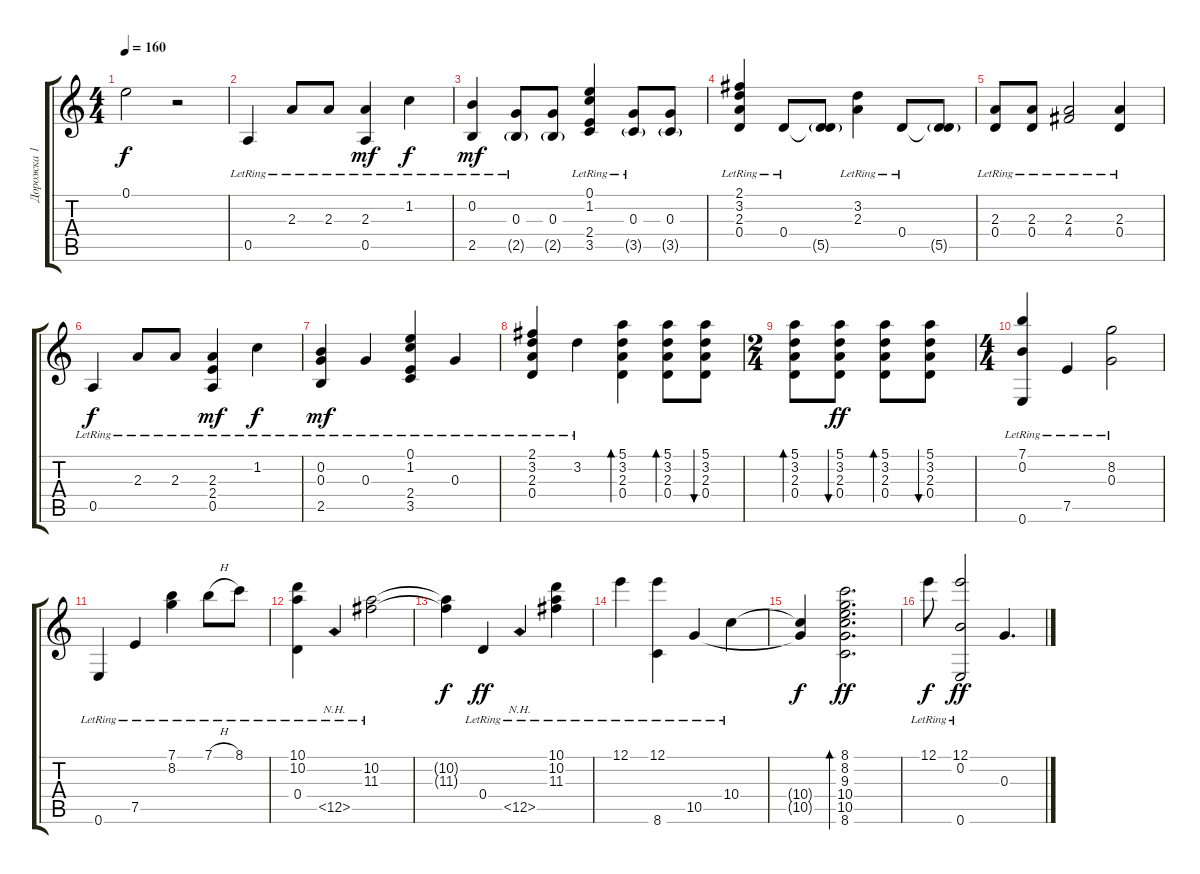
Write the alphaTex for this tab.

\track ("Дорожка 1" "Дорожка 1") {instrument acousticguitarsteel}
\staff {score tabs}
\tuning (E4 B3 G3 D3 A2 E2) {hide}
\ts (4 4)
\tempo 160
\clef g2
\ks c
0.1{t}.2{dy f} r.2 |
0.5{lr}.4 2.3{lr}.8 2.3{lr}.8 (2.3{lr} 0.5{lr}).4{dy mf} 1.2{lr}.4{dy f} |
(0.2{lr} 2.5{lr}).4{dy mf} (0.3{lr} 2.5{g}).8 (0.3 2.5{g}).8 (0.1{lr} 1.2{lr} 2.4{lr} 3.5{lr}).4 (0.3{lr} 3.5{g}).8 (0.3 3.5{g}).8 |
(2.1{lr} 3.2{lr} 2.3{lr} 0.4{lr}).4 0.4{lr}.8 (0.4{t} 5.5{g}).8 (3.2{lr} 2.3{lr}).4 0.4{lr}.8 (0.4{t} 5.5{g}).8 |
(2.3{lr} 0.4{lr}).8 (2.3{lr} 0.4{lr}).8 (2.3{lr} 4.4{lr}).2 (2.3{lr} 0.4{lr}).4 |
0.5{lr}.4{dy f} 2.3{lr}.8 2.3{lr}.8 (2.3{lr} 2.4 0.5{lr}).4{dy mf} 1.2{lr}.4{dy f} |
(0.2{lr} 0.3 2.5{lr}).4{dy mf} 0.3{lr}.4 (0.1{lr} 1.2{lr} 2.4{lr} 3.5{lr}).4 0.3{lr}.4 |
(2.1{lr} 3.2{lr} 2.3{lr} 0.4{lr}).4 3.2{lr}.4 (5.1 3.2 2.3 0.4).4{bd 60} (5.1 3.2 2.3 0.4).8{bd 30} (5.1 3.2 2.3 0.4).8{bu 30} |
\ts (2 4)
(5.1 3.2 2.3 0.4).8{bd 30} (5.1 3.2 2.3 0.4).8{bu 30 dy ff} (5.1 3.2 2.3 0.4).8{bd 30} (5.1 3.2 2.3 0.4).8{bu 30} |
\ts (4 4)
(7.1{lr} 0.2{lr} 0.6{lr}).4 7.5{lr}.4 (8.2{lr} 0.3{lr}).2 |
0.6{lr}.4 7.5{lr}.4 (7.1{lr} 8.2{lr}).4 7.1{h lr}.8 8.1{lr}.8 |
(10.1{lr} 10.2{lr} 0.4{lr}).4 12.5{nh lr}.4 (10.2{lr} 11.3{lr}).2 |
(10.2{t} 11.3{t}).4{dy f} 0.4{lr}.4{dy ff} 12.5{nh lr}.4 (10.1{lr} 10.2{lr} 11.3{lr}).4 |
12.1{lr}.4 (12.1{lr} 8.6{lr}).4 10.5{lr}.4 10.4{lr}.4 |
(10.4{t} 10.5{t}).4{dy f} (8.1 8.2 9.3 10.4 10.5 8.6).2{d bd 240 dy ff} |
12.1{lr}.8{dy f} (12.1{lr} 0.2{lr} 0.6{lr}).2{dy ff} 0.3.4{d}
